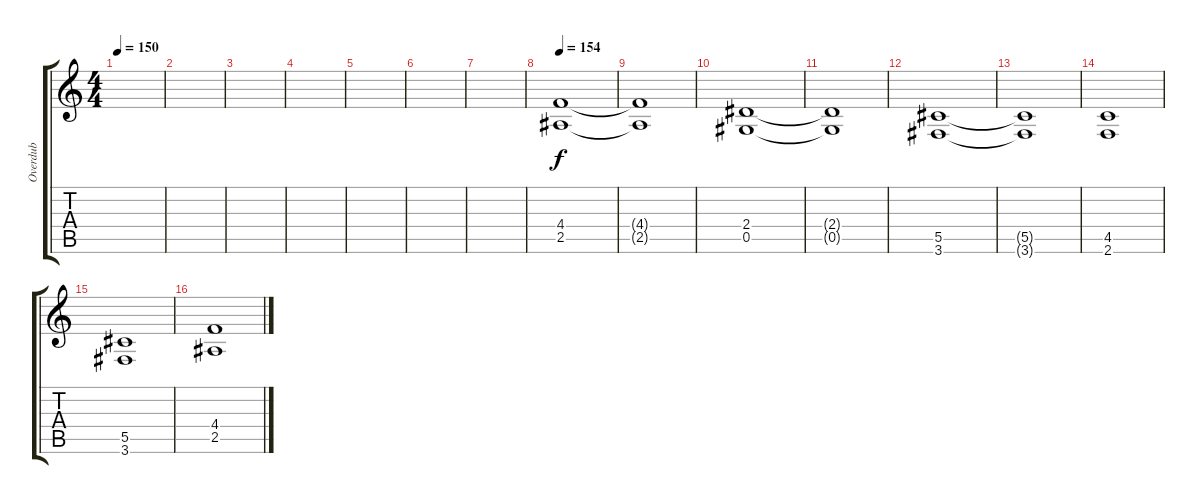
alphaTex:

\track ("Overdub" "Overdub") {instrument distortionguitar}
\staff {score tabs}
\tuning (Eb4 Bb3 Gb3 Db3 Ab2 Eb2) {hide}
\ts (4 4)
\tempo 150
\clef g2
\ks c
|
|
|
|
|
|
|
\tempo 154
(4.4 2.5).1{balance 16 instrument distortionguitar} |
(4.4{t} 2.5{t}).1 |
(2.4 0.5).1 |
(2.4{t} 0.5{t}).1 |
(5.5 3.6).1 |
(5.5{t} 3.6{t}).1 |
(4.5 2.6).1 |
(5.5 3.6).1 |
(4.4 2.5).1
